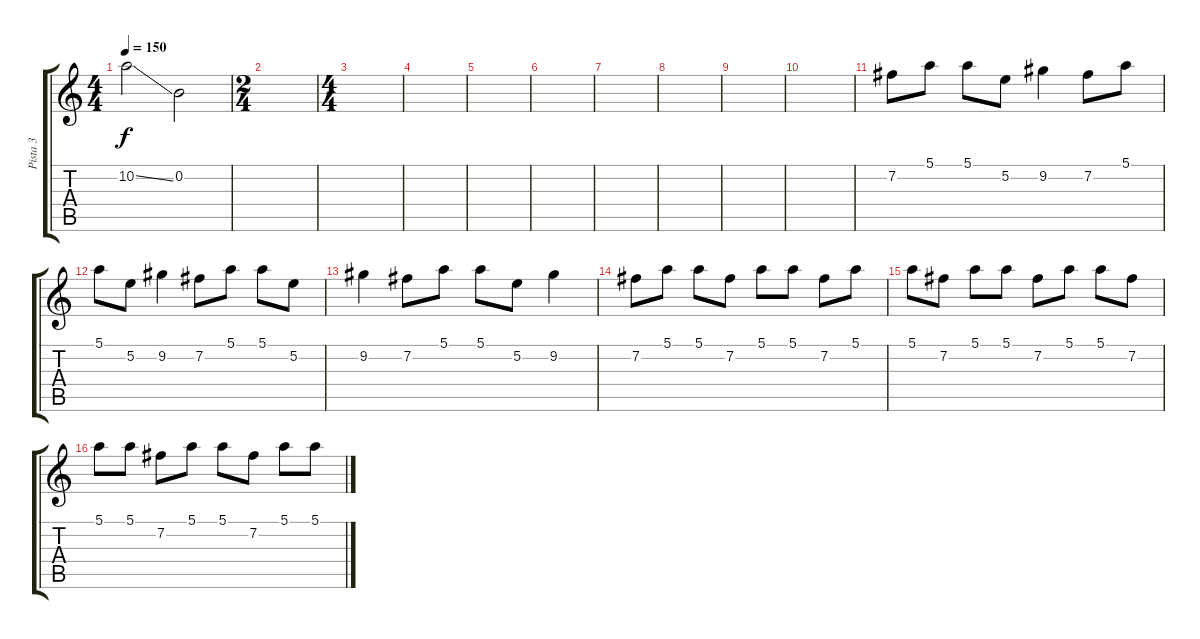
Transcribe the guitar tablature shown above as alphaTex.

\track ("Pista 3" "Pista 3") {instrument distortionguitar}
\staff {score tabs}
\tuning (E4 B3 G3 D3 A2 E2) {hide}
\ts (4 4)
\tempo 150
\clef g2
\ks c
10.2{ss}.2{dy f} 0.2.2 |
\ts (2 4)
|
\ts (4 4)
|
|
|
|
|
|
|
|
7.2.8 5.1.8 5.1.8 5.2.8 9.2.4 7.2.8 5.1.8 |
5.1.8 5.2.8 9.2.4 7.2.8 5.1.8 5.1.8 5.2.8 |
9.2.4 7.2.8 5.1.8 5.1.8 5.2.8 9.2.4 |
7.2.8 5.1.8 5.1.8 7.2.8 5.1.8 5.1.8 7.2.8 5.1.8 |
5.1.8 7.2.8 5.1.8 5.1.8 7.2.8 5.1.8 5.1.8 7.2.8 |
5.1.8 5.1.8 7.2.8 5.1.8 5.1.8 7.2.8 5.1.8 5.1.8
